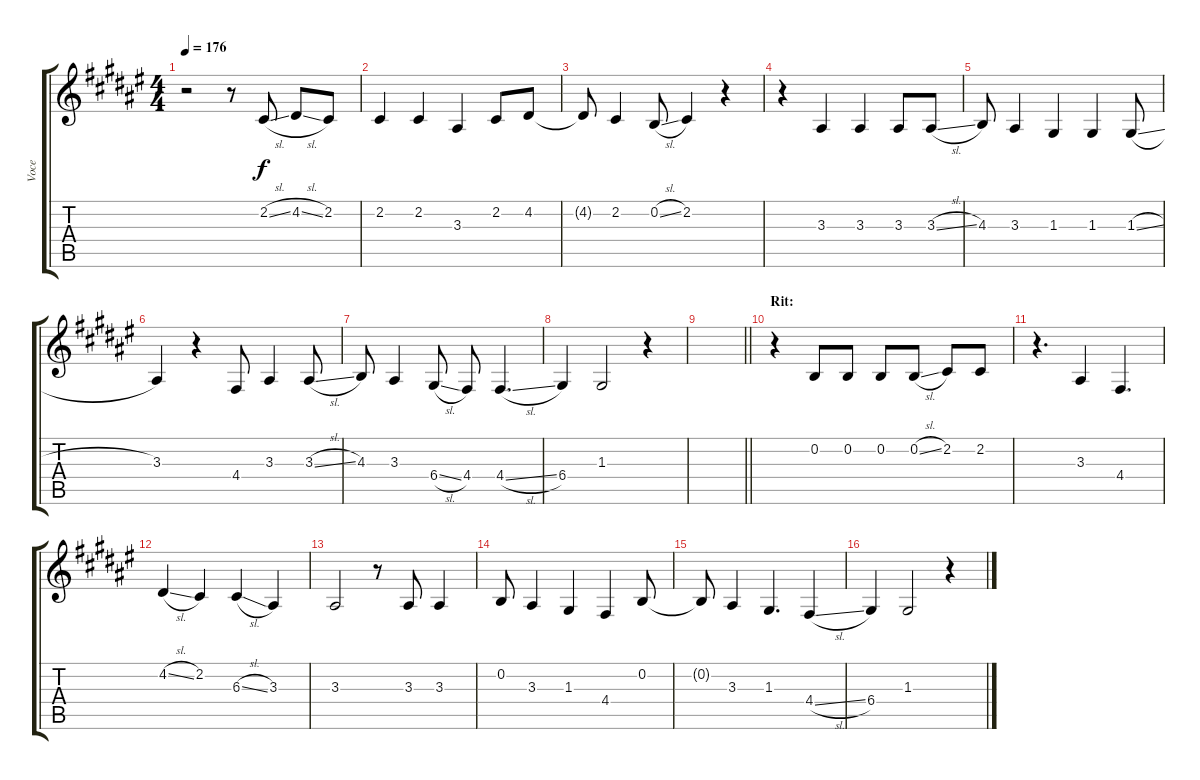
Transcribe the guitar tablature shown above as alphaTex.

\track ("Voce" "Voce") {instrument clarinet}
\staff {score tabs}
\tuning (E4 B3 G3 D3 A2 E2) {hide}
\ts (4 4)
\tempo 176
\clef g2
\ks f#
r.2{dy f} r.8 2.2{sl}.8 4.2{sl}.8 2.2.8 |
2.2.4 2.2.4 3.3.4 2.2.8 4.2.8 |
4.2{t}.8 2.2.4 0.2{sl}.8 2.2.4 r.4 |
r.4 3.3.4 3.3.4 3.3.8 3.3{sl}.8 |
4.3.8 3.3.4 1.3.4 1.3.4 1.3{sl}.8 |
3.3.4 r.4 4.4.8 3.3.4 3.3{sl}.8 |
4.3.8 3.3.4 6.4{sl}.8 4.4.8 4.4{sl}.4{d} |
6.4.4 1.3.2 r.4 |
\barLineRight lightlight
|
\section ("" "Rit:")
r.4 0.2.8 0.2.8 0.2.8 0.2{sl}.8 2.2.8 2.2.8 |
r.4{d} 3.3.4 4.4.4{d} |
4.2{sl}.4 2.2.4 6.3{sl}.4 3.3.4 |
3.3.2 r.8 3.3.8 3.3.4 |
0.2.8 3.3.4 1.3.4 4.4.4 0.2.8 |
0.2{t}.8 3.3.4 1.3.4{d} 4.4{sl}.4 |
6.4.4 1.3.2 r.4
